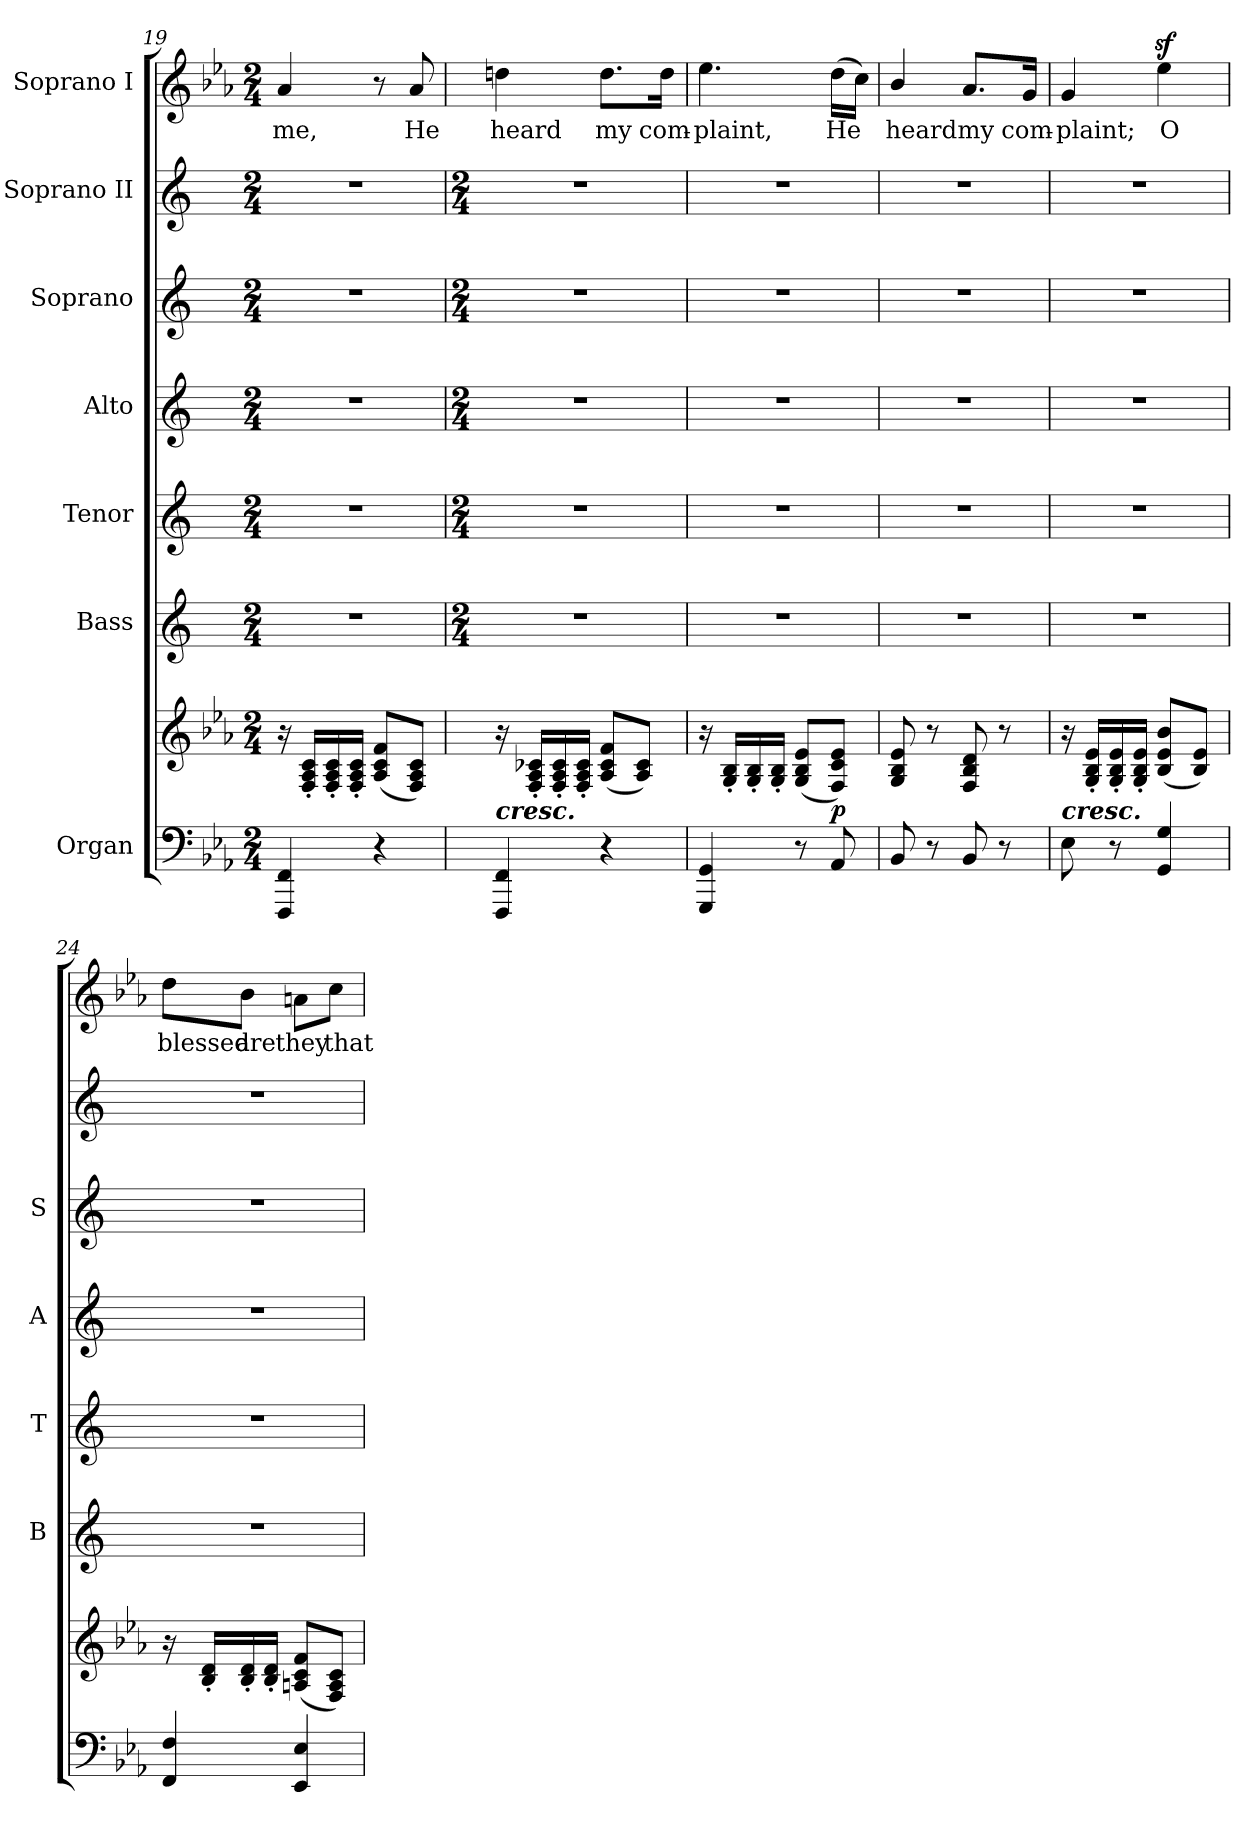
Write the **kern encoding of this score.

**kern	**kern	**dynam	**kern	**kern	**kern	**kern	**kern	**kern	**text
*part7	*part7	*part7	*part6	*part5	*part4	*part3	*part2	*part1	*part1
*staff8	*staff7	*staff7/8	*staff6	*staff5	*staff4	*staff3	*staff2	*staff1	*staff1
*I"Organ	*	*	*I"Bass	*I"Tenor	*I"Alto	*I"Soprano	*I"Soprano II	*I"Soprano I	*
*	*	*	*I'B	*I'T	*I'A	*I'S	*	*	*
*clefF4	*clefG2	*	*clefG2	*clefG2	*clefG2	*clefG2	*clefG2	*clefG2	*
*k[b-e-a-]	*k[b-e-a-]	*	*k[]	*k[]	*k[]	*k[]	*k[]	*k[b-e-a-]	*
*E-:	*E-:	*	*	*	*	*	*	*E-:	*
*M2/4	*M2/4	*	*M2/4	*M2/4	*M2/4	*M2/4	*M2/4	*M2/4	*
=19	=19	=19	=19	=19	=19	=19	=19	=19	=19
!	!	!	!	!	!	!	!	!	!LO:LY:b
4FFF/ 4FF/	16r	.	2r	2r	2r	2r	2r	4a-/	me,
.	16F/' 16A-/' 16c/'LL	.	.	.	.	.	.	.	.
.	16F/' 16A-/' 16c/'	.	.	.	.	.	.	.	.
.	16F/' 16A-/' 16c/'JJ	.	.	.	.	.	.	.	.
4r	(>8A-/ 8c/ 8f/L	.	.	.	.	.	.	8r	.
!	!	!	!	!	!	!	!	!	!LO:LY:b
.	8F/ 8A-/ 8c/J)	.	.	.	.	.	.	8a-/	He
!!LO:LB:g=z
=20	=20	=20	=20	=20	=20	=20	=20	=20	=20
*	*	*	*M2/4	*M2/4	*M2/4	*M2/4	*M2/4	*	*
!LO:TX:a:Bi:t=cresc.	!	!	!	!	!	!	!	!	!
!	!	!	!	!	!	!	!	!	!LO:LY:b
4FFF/ 4FF/	16r	.	2r	2r	2r	2r	2r	4ddn\	heard
.	16F/' 16A-/' 16c-X/'LL	.	.	.	.	.	.	.	.
.	16F/' 16A-/' 16c-/'	.	.	.	.	.	.	.	.
.	16F/' 16A-/' 16c-/'JJ	.	.	.	.	.	.	.	.
!	!	!	!	!	!	!	!	!	!LO:LY:b
4r	(<8A-/ 8c-/ 8f/L	.	.	.	.	.	.	8.dd\L	my
.	8A-/ 8c-/J)	.	.	.	.	.	.	.	.
!	!	!	!	!	!	!	!	!	!LO:LY:b
.	.	.	.	.	.	.	.	16dd\Jk	com-
=21	=21	=21	=21	=21	=21	=21	=21	=21	=21
!	!	!	!	!	!	!	!	!	!LO:LY:b
4GGG/ 4GG/	16r	.	2r	2r	2r	2r	2r	4.ee-\	-plaint,
.	16G/' 16B-/'LL	.	.	.	.	.	.	.	.
.	16G/' 16B-/'	.	.	.	.	.	.	.	.
.	16G/' 16B-/'JJ	.	.	.	.	.	.	.	.
8r	(<8G/ 8B-/ 8e-/L	.	.	.	.	.	.	.	.
!	!	!LO:DY:b	!	!	!	!	!	!	!LO:LY:b
8AA-/	8F/ 8c/ 8e-/J)	p	.	.	.	.	.	(>16dd\LL	He
.	.	.	.	.	.	.	.	16cc\JJ)	.
=22	=22	=22	=22	=22	=22	=22	=22	=22	=22
!	!	!	!	!	!	!	!	!	!LO:LY:b
8BB-/	8G/ 8B-/ 8e-/	.	2r	2r	2r	2r	2r	4b-/	heard
8r	8r	.	.	.	.	.	.	.	.
!	!	!	!	!	!	!	!	!	!LO:LY:b
8BB-/	8F/ 8B-/ 8d/	.	.	.	.	.	.	8.a-/L	my
8r	8r	.	.	.	.	.	.	.	.
!	!	!	!	!	!	!	!	!	!LO:LY:b
.	.	.	.	.	.	.	.	16g/Jk	com-
=23	=23	=23	=23	=23	=23	=23	=23	=23	=23
!LO:TX:a:Bi:t=cresc.	!	!	!	!	!	!	!	!	!
!	!	!	!	!	!	!	!	!	!LO:LY:b
8E-\	16r	.	2r	2r	2r	2r	2r	4g/	-plaint;
.	16G/' 16B-/' 16e-/'LL	.	.	.	.	.	.	.	.
8r	16G/' 16B-/' 16e-/'	.	.	.	.	.	.	.	.
.	16G/' 16B-/' 16e-/'JJ	.	.	.	.	.	.	.	.
!	!	!	!	!	!	!	!	!	!LO:LY:b
4GG/ 4G/	(<8B-/ 8e-/ 8b-/L	.	.	.	.	.	.	4ee-z<\	O
.	8B-/ 8e-/J)	.	.	.	.	.	.	.	.
=24	=24	=24	=24	=24	=24	=24	=24	=24	=24
!	!	!	!	!	!	!	!	!	!LO:LY:b
4FF/ 4F/	16r	.	2r	2r	2r	2r	2r	8dd\L	blessed
.	16B-/' 16d/'LL	.	.	.	.	.	.	.	.
!	!	!	!	!	!	!	!	!	!LO:LY:b
.	16B-/' 16d/'	.	.	.	.	.	.	8b-\J	are
.	16B-/' 16d/'JJ	.	.	.	.	.	.	.	.
!	!	!	!	!	!	!	!	!	!LO:LY:b
4EE-/ 4E-/	(<8An/ 8c/ 8f/L	.	.	.	.	.	.	8an\L	they
!	!	!	!	!	!	!	!	!	!LO:LY:b
.	8F/ 8A/ 8c/J)	.	.	.	.	.	.	8cc\J	that
=	=	=	=	=	=	=	=	=	=
*-	*-	*-	*-	*-	*-	*-	*-	*-	*-
